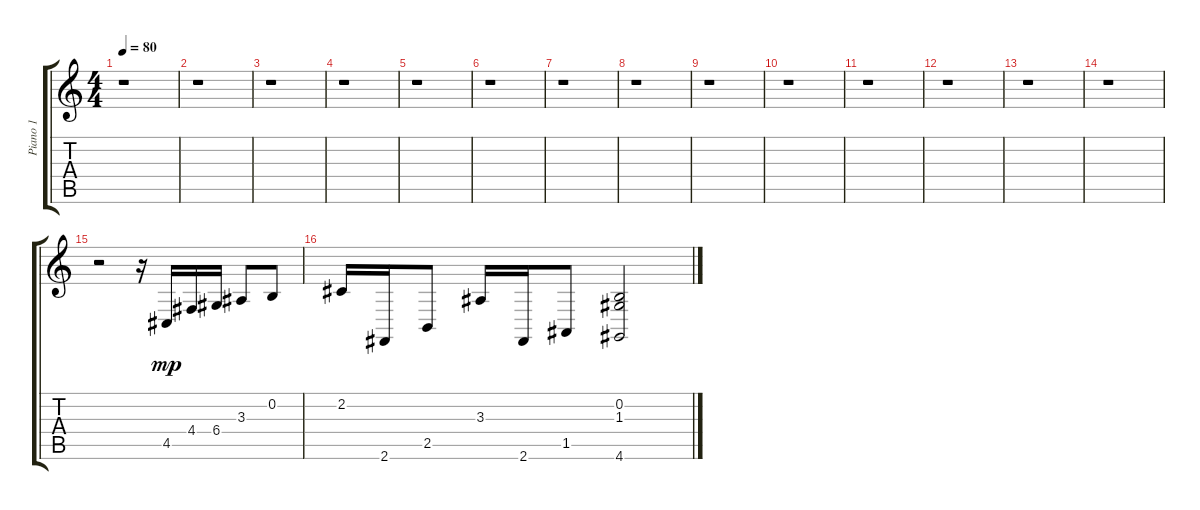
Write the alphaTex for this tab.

\track ("Piano 1" "Piano 1") {instrument acousticgrandpiano}
\staff {score tabs}
\tuning (E4 B3 G3 D3 A2 E2) {hide}
\ts (4 4)
\tempo 80
\clef g2
\ks c
r.1{dy f} |
r.1 |
r.1 |
r.1 |
r.1 |
r.1 |
r.1 |
r.1 |
r.1 |
r.1 |
r.1 |
r.1 |
r.1 |
r.1 |
r.2 r.16 4.5.16{dy mp} 4.4.16 6.4.16 3.3.8 0.2.8 |
2.2.16 2.6.16 2.5.8 3.3.16 2.6.16 1.5.8 (0.2 1.3 4.6).2
